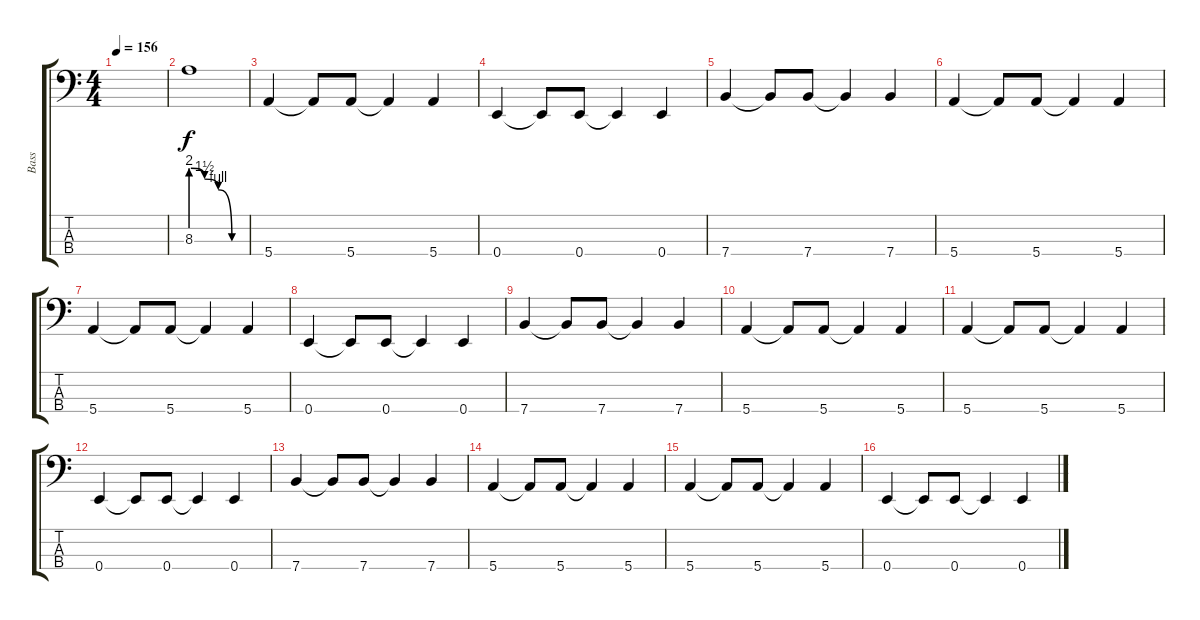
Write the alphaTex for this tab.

\track ("Bass" "Bass") {instrument electricbasspick}
\staff {score tabs}
\tuning (G2 D2 A1 E1) {hide}
\ts (4 4)
\tempo 156
\clef f4
\ks c
|
8.3{be (custom 0 8 15 6 30 4 45 0 60 0)}.1 |
5.4.4 5.4{t}.8 5.4.8 5.4{t}.4 5.4.4 |
0.4.4 0.4{t}.8 0.4.8 0.4{t}.4 0.4.4 |
7.4.4 7.4{t}.8 7.4.8 7.4{t}.4 7.4.4 |
5.4.4 5.4{t}.8 5.4.8 5.4{t}.4 5.4.4 |
5.4.4 5.4{t}.8 5.4.8 5.4{t}.4 5.4.4 |
0.4.4 0.4{t}.8 0.4.8 0.4{t}.4 0.4.4 |
7.4.4 7.4{t}.8 7.4.8 7.4{t}.4 7.4.4 |
5.4.4 5.4{t}.8 5.4.8 5.4{t}.4 5.4.4 |
5.4.4 5.4{t}.8 5.4.8 5.4{t}.4 5.4.4 |
0.4.4 0.4{t}.8 0.4.8 0.4{t}.4 0.4.4 |
7.4.4 7.4{t}.8 7.4.8 7.4{t}.4 7.4.4 |
5.4.4 5.4{t}.8 5.4.8 5.4{t}.4 5.4.4 |
5.4.4 5.4{t}.8 5.4.8 5.4{t}.4 5.4.4 |
0.4.4 0.4{t}.8 0.4.8 0.4{t}.4 0.4.4
